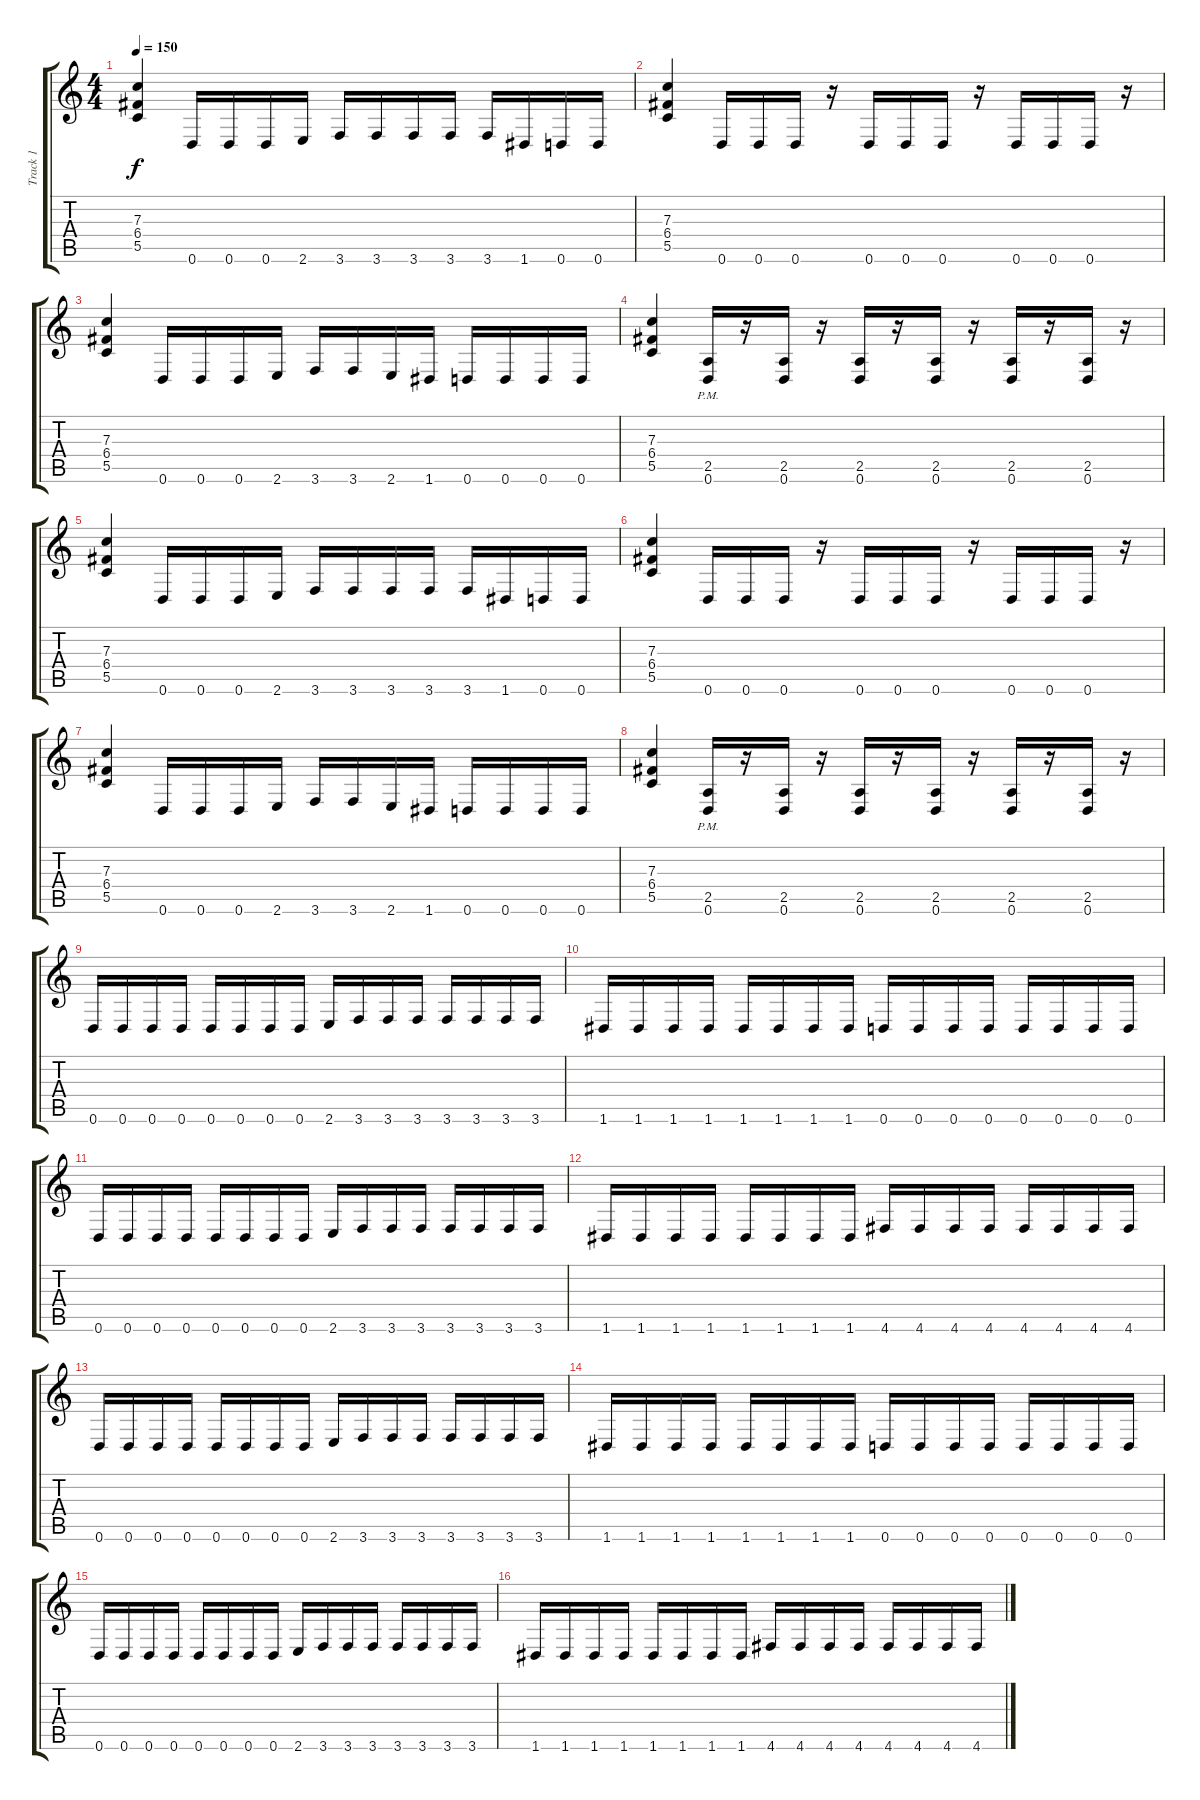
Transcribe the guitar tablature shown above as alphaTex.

\track ("Track 1" "Track 1") {instrument distortionguitar}
\staff {score tabs}
\tuning (D4 A3 F3 C3 G2 D2) {hide}
\ts (4 4)
\tempo 150
\clef g2
\ks c
(7.3 6.4 5.5).4{dy f} 0.6.16 0.6.16 0.6.16 2.6.16 3.6.16 3.6.16 3.6.16 3.6.16 3.6.16 1.6.16 0.6.16 0.6.16 |
(7.3 6.4 5.5).4 0.6.16 0.6.16 0.6.16 r.16 0.6.16 0.6.16 0.6.16 r.16 0.6.16 0.6.16 0.6.16 r.16 |
(7.3 6.4 5.5).4 0.6.16 0.6.16 0.6.16 2.6.16 3.6.16 3.6.16 2.6.16 1.6.16 0.6.16 0.6.16 0.6.16 0.6.16 |
(7.3 6.4 5.5).4 (2.5 0.6{pm}).16 r.16 (2.5 0.6).16 r.16 (2.5 0.6).16 r.16 (2.5 0.6).16 r.16 (2.5 0.6).16 r.16 (2.5 0.6).16 r.16 |
(7.3 6.4 5.5).4 0.6.16 0.6.16 0.6.16 2.6.16 3.6.16 3.6.16 3.6.16 3.6.16 3.6.16 1.6.16 0.6.16 0.6.16 |
(7.3 6.4 5.5).4 0.6.16 0.6.16 0.6.16 r.16 0.6.16 0.6.16 0.6.16 r.16 0.6.16 0.6.16 0.6.16 r.16 |
(7.3 6.4 5.5).4 0.6.16 0.6.16 0.6.16 2.6.16 3.6.16 3.6.16 2.6.16 1.6.16 0.6.16 0.6.16 0.6.16 0.6.16 |
(7.3 6.4 5.5).4 (2.5 0.6{pm}).16 r.16 (2.5 0.6).16 r.16 (2.5 0.6).16 r.16 (2.5 0.6).16 r.16 (2.5 0.6).16 r.16 (2.5 0.6).16 r.16 |
0.6.16 0.6.16 0.6.16 0.6.16 0.6.16 0.6.16 0.6.16 0.6.16 2.6.16 3.6.16 3.6.16 3.6.16 3.6.16 3.6.16 3.6.16 3.6.16 |
1.6.16 1.6.16 1.6.16 1.6.16 1.6.16 1.6.16 1.6.16 1.6.16 0.6.16 0.6.16 0.6.16 0.6.16 0.6.16 0.6.16 0.6.16 0.6.16 |
0.6.16 0.6.16 0.6.16 0.6.16 0.6.16 0.6.16 0.6.16 0.6.16 2.6.16 3.6.16 3.6.16 3.6.16 3.6.16 3.6.16 3.6.16 3.6.16 |
1.6.16 1.6.16 1.6.16 1.6.16 1.6.16 1.6.16 1.6.16 1.6.16 4.6.16 4.6.16 4.6.16 4.6.16 4.6.16 4.6.16 4.6.16 4.6.16 |
0.6.16 0.6.16 0.6.16 0.6.16 0.6.16 0.6.16 0.6.16 0.6.16 2.6.16 3.6.16 3.6.16 3.6.16 3.6.16 3.6.16 3.6.16 3.6.16 |
1.6.16 1.6.16 1.6.16 1.6.16 1.6.16 1.6.16 1.6.16 1.6.16 0.6.16 0.6.16 0.6.16 0.6.16 0.6.16 0.6.16 0.6.16 0.6.16 |
0.6.16 0.6.16 0.6.16 0.6.16 0.6.16 0.6.16 0.6.16 0.6.16 2.6.16 3.6.16 3.6.16 3.6.16 3.6.16 3.6.16 3.6.16 3.6.16 |
1.6.16 1.6.16 1.6.16 1.6.16 1.6.16 1.6.16 1.6.16 1.6.16 4.6.16 4.6.16 4.6.16 4.6.16 4.6.16 4.6.16 4.6.16 4.6.16
